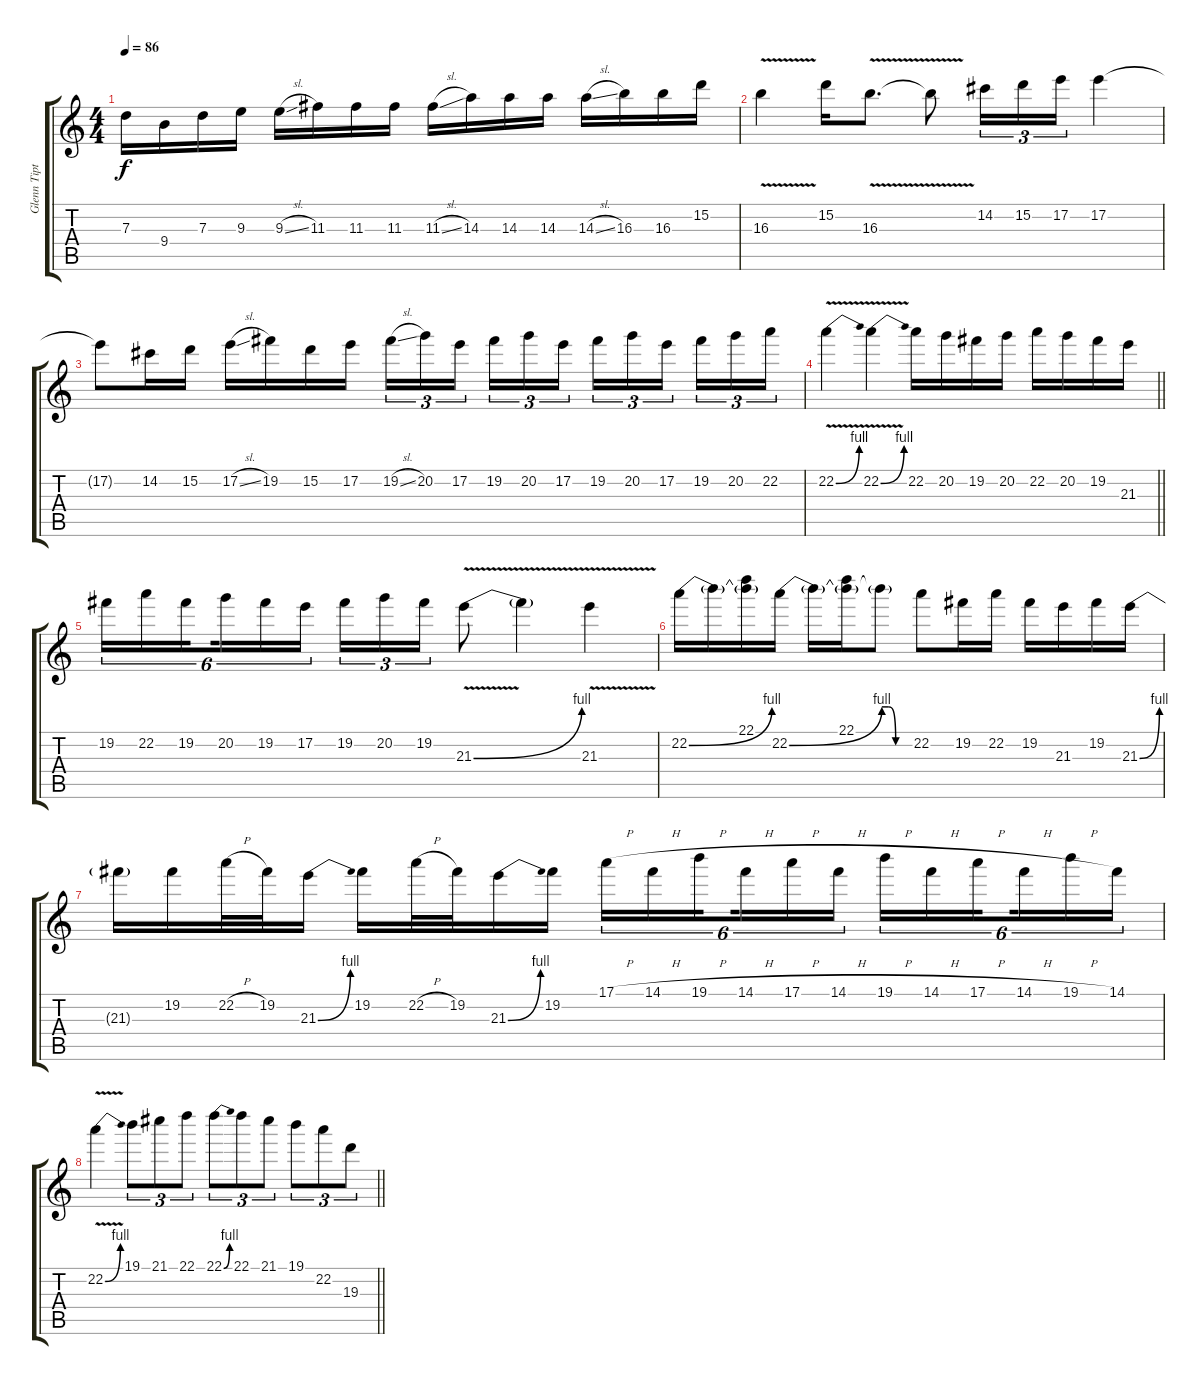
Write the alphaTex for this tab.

\track ("Glenn Tipton" "Glenn Tipt") {instrument acousticguitarsteel}
\staff {score tabs}
\tuning (E4 B3 G3 D3 A2 E2) {hide}
\ts (4 4)
\tempo 86
\clef g2
\ks c
7.3.16{dy f} 9.4.16 7.3.16 9.3.16 9.3{sl}.16 11.3.16 11.3.16 11.3.16 11.3{sl}.16 14.3.16 14.3.16 14.3.16 14.3{sl}.16 16.3.16 16.3.16 15.2.16 |
16.3{v}.4 15.2.16 16.3{v}.8{d} 16.3{t}.8 14.2.16{tu (3 2)} 15.2.16{tu (3 2)} 17.2.16{tu (3 2)} 17.2.4 |
17.2{t}.8 14.2.16 15.2.16 17.2{sl}.16 19.2.16 15.2.16 17.2.16 19.2{sl}.16{tu (3 2)} 20.2.16{tu (3 2)} 17.2.16{tu (3 2) beam splitsecondary} 19.2.16{tu (3 2)} 20.2.16{tu (3 2)} 17.2.16{tu (3 2)} 19.2.16{tu (3 2)} 20.2.16{tu (3 2)} 17.2.16{tu (3 2) beam splitsecondary} 19.2.16{tu (3 2)} 20.2.16{tu (3 2)} 22.2.16{tu (3 2)} |
\barLineRight lightlight
22.2{be (bend 0 0 60 4) v}.4 22.2{be (bend 0 0 60 4) v}.4 22.2.16 20.2.16 19.2.16 20.2.16 22.2.16 20.2.16 19.2.16 21.3.16 |
19.2.16{tu (6 4)} 22.2.16{tu (6 4)} 19.2.16{tu (6 4) beam splitsecondary} 20.2.16{tu (6 4)} 19.2.16{tu (6 4)} 17.2.16{tu (6 4)} 19.2.16{tu (3 2)} 20.2.16{tu (3 2)} 19.2.16{tu (3 2)} 21.3{be (bend 0 0 60 4) v}.8 21.3{t}.4 21.3{v}.4 |
22.2{be (bend 0 0 60 4)}.16 22.2{t}.16 (22.1 22.2{t}).16 22.2{be (bend 0 0 60 4)}.16 22.2{t}.16 (22.1 22.2{t}).16 22.2{be (custom 0 4 15 4 30 0 60 0) t}.8 22.2.8 19.2.16 22.2.16 19.2.16 21.3.16 19.2.16 21.3{be (bend 0 0 60 4)}.16 |
21.3{t}.16 19.2.16 22.2{h}.32 19.2.32 21.3{be (bend 0 0 60 4)}.16 19.2.16 22.2{h}.32 19.2.32 21.3{be (bend 0 0 60 4)}.16 19.2.16 17.1{h}.16{tu (6 4)} 14.1{h}.16{tu (6 4)} 19.1{h}.16{tu (6 4) beam splitsecondary} 14.1{h}.16{tu (6 4)} 17.1{h}.16{tu (6 4)} 14.1{h}.16{tu (6 4)} 19.1{h}.16{tu (6 4)} 14.1{h}.16{tu (6 4)} 17.1{h}.16{tu (6 4) beam splitsecondary} 14.1{h}.16{tu (6 4)} 19.1{h}.16{tu (6 4)} 14.1.16{tu (6 4)} |
\barLineRight lightlight
22.2{be (bend 0 0 60 4) v}.4 19.1.8{tu (3 2)} 21.1.8{tu (3 2)} 22.1.8{tu (3 2)} 22.1{be (bend 0 0 60 4)}.8{tu (3 2)} 22.1.8{tu (3 2)} 21.1.8{tu (3 2)} 19.1.8{tu (3 2)} 22.2.8{tu (3 2)} 19.3.8{tu (3 2)}
